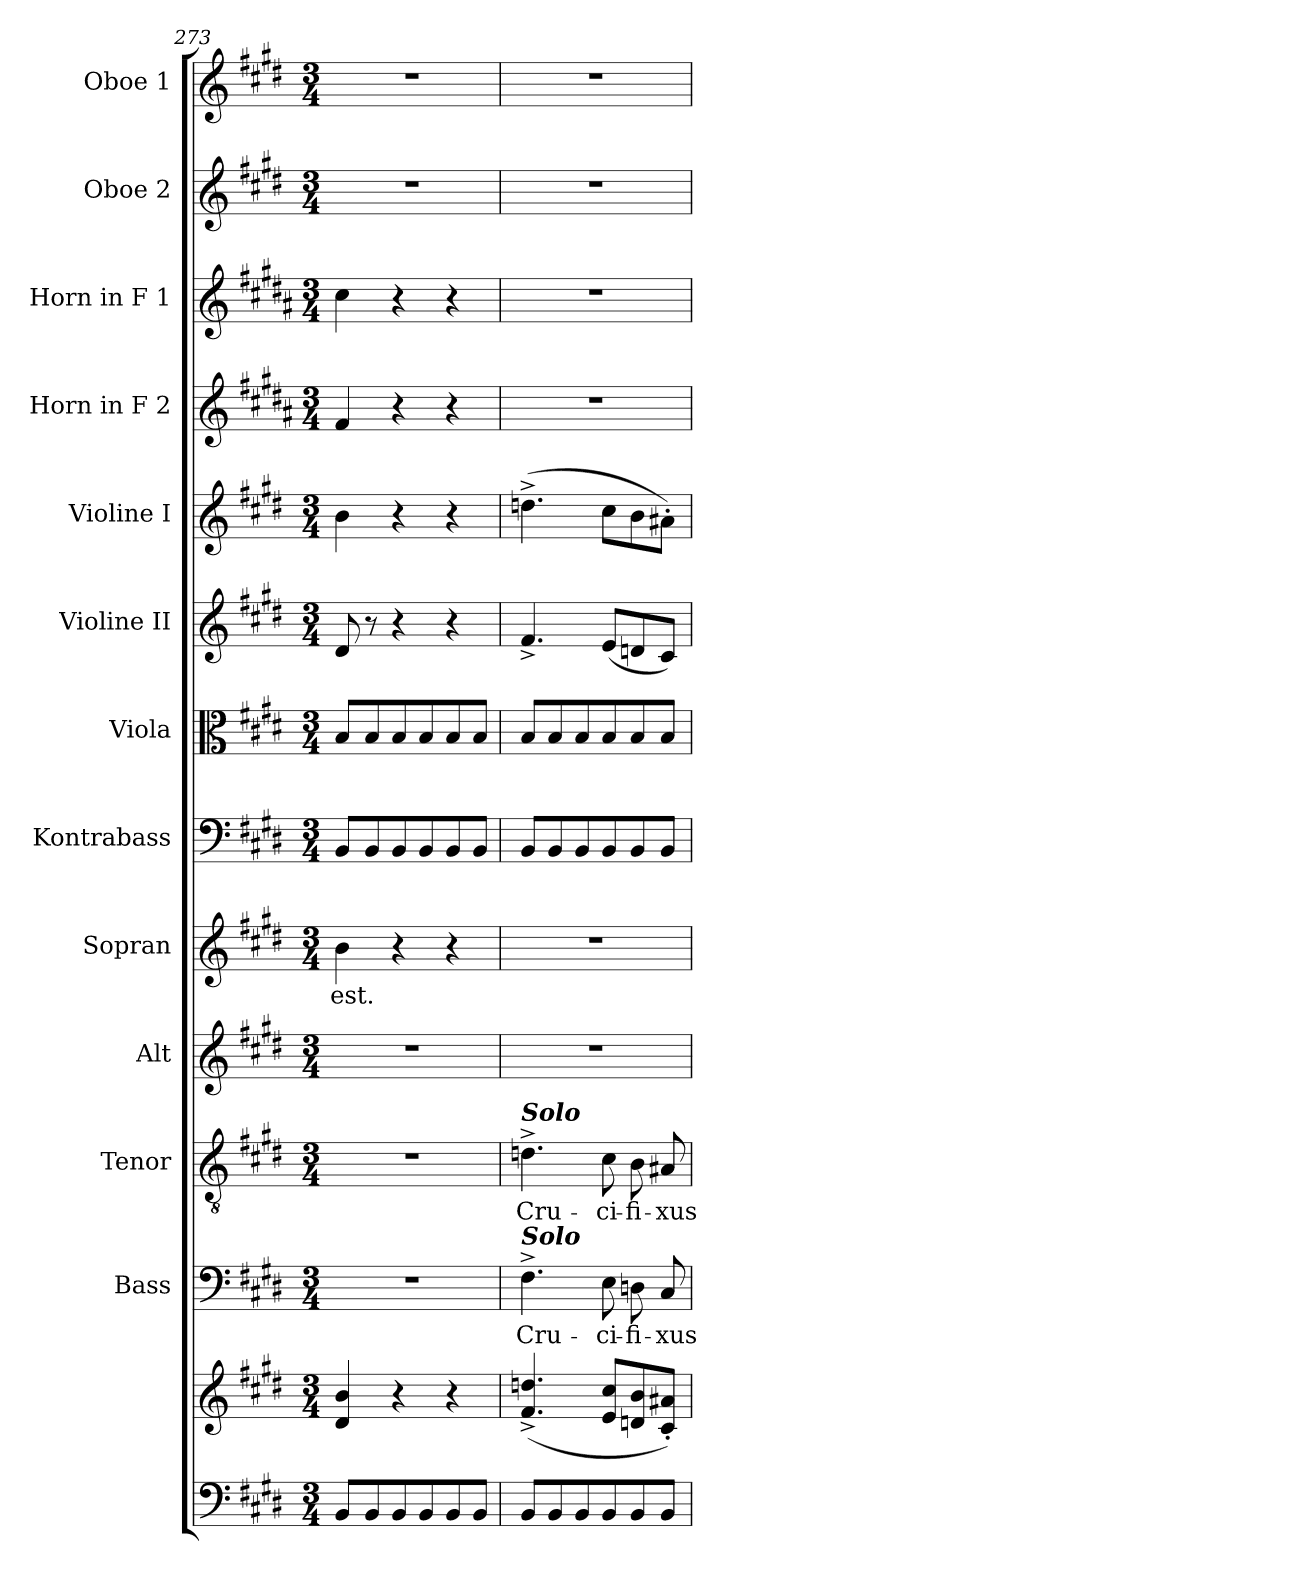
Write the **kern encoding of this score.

**kern	**kern	**kern	**text	**kern	**text	**kern	**kern	**text	**kern	**kern	**kern	**kern	**kern	**kern	**kern	**kern
*part13	*part13	*part12	*part12	*part11	*part11	*part10	*part9	*part9	*part8	*part7	*part6	*part5	*part4	*part3	*part2	*part1
*staff14	*staff13	*staff12	*staff12	*staff11	*staff11	*staff10	*staff9	*staff9	*staff8	*staff7	*staff6	*staff5	*staff4	*staff3	*staff2	*staff1
*	*	*I"Bass	*	*I"Tenor	*	*I"Alt	*I"Sopran	*	*I"Kontrabass	*I"Viola	*I"Violine II	*I"Violine I	*I"Horn in F 2	*I"Horn in F 1	*I"Oboe 2	*I"Oboe 1
*	*	*I'B.	*	*I'T.	*	*I'A.	*I'S.	*	*I'Kb.	*I'Vla.	*I'Vl. II	*I'Vl. I	*	*	*I'Ob.. 2	*I'Ob. 1
*clefF4	*clefG2	*clefF4	*	*clefGv2	*	*clefG2	*clefG2	*	*clefF4	*clefC3	*clefG2	*clefG2	*clefG2	*clefG2	*clefG2	*clefG2
*	*	*	*	*	*	*	*	*	*ITrd7c12	*	*	*	*ITrd4c7	*ITrd4c7	*	*
*k[f#c#g#d#]	*k[f#c#g#d#]	*k[f#c#g#d#]	*	*k[f#c#g#d#]	*	*k[f#c#g#d#]	*k[f#c#g#d#]	*	*k[f#c#g#d#]	*k[f#c#g#d#]	*k[f#c#g#d#]	*k[f#c#g#d#]	*k[f#c#g#d#]	*k[f#c#g#d#]	*k[f#c#g#d#]	*k[f#c#g#d#]
*E:	*E:	*E:	*	*E:	*	*E:	*E:	*	*E:	*E:	*E:	*E:	*E:	*E:	*E:	*E:
*M3/4	*M3/4	*M3/4	*	*M3/4	*	*M3/4	*M3/4	*	*M3/4	*M3/4	*M3/4	*M3/4	*M3/4	*M3/4	*M3/4	*M3/4
=273	=273	=273	=273	=273	=273	=273	=273	=273	=273	=273	=273	=273	=273	=273	=273	=273
!	!	!	!	!	!	!	!	!LO:LY:b	!	!	!	!	!	!	!	!
8BB/L	4d#/ 4b/	2.r	.	2.r	.	2.r	4b\	est.	8BBB/L	8B/L	8d#/	4b\	4B/	4f#\	2.r	2.r
8BB/	.	.	.	.	.	.	.	.	8BBB/	8B/	8r	.	.	.	.	.
8BB/	4r	.	.	.	.	.	4r	.	8BBB/	8B/	4r	4r	4r	4r	.	.
8BB/	.	.	.	.	.	.	.	.	8BBB/	8B/	.	.	.	.	.	.
8BB/	4r	.	.	.	.	.	4r	.	8BBB/	8B/	4r	4r	4r	4r	.	.
8BB/J	.	.	.	.	.	.	.	.	8BBB/J	8B/J	.	.	.	.	.	.
!!LO:PB:g=z
=274	=274	=274	=274	=274	=274	=274	=274	=274	=274	=274	=274	=274	=274	=274	=274	=274
!	!	!	!	!LO:TX:a:Bi:t=Solo	!	!	!	!	!	!	!	!	!	!	!	!
!	!	!LO:TX:a:Bi:t=Solo	!	!	!	!	!	!	!	!	!	!	!	!	!	!
!	!	!	!LO:LY:b	!	!LO:LY:b	!	!	!	!	!	!	!	!	!	!	!
8BB/L	(<4.f#/^< 4.ddn/^<	4.F#^>\	Cru-	4.dn^>\	Cru-	2.r	2.r	.	8BBB/L	8B/L	4.f#^</	(>4.ddn^>\	2.r	2.r	2.r	2.r
8BB/	.	.	.	.	.	.	.	.	8BBB/	8B/	.	.	.	.	.	.
8BB/	.	.	.	.	.	.	.	.	8BBB/	8B/	.	.	.	.	.	.
!	!	!	!LO:LY:b	!	!LO:LY:b	!	!	!	!	!	!	!	!	!	!	!
8BB/	8e/ 8cc#/L	8E\	-ci-	8c#\	-ci-	.	.	.	8BBB/	8B/	(<8e/L	8cc#\L	.	.	.	.
!	!	!	!LO:LY:b	!	!LO:LY:b	!	!	!	!	!	!	!	!	!	!	!
8BB/	8dn/ 8b/	8Dn\	-fi-	8B\	-fi-	.	.	.	8BBB/	8B/	8dn/	8b\	.	.	.	.
!	!	!	!LO:LY:b	!	!LO:LY:b	!	!	!	!	!	!	!	!	!	!	!
8BB/J	8c#/'< 8a#X/'<J)	8C#/	-xus	8A#X/	-xus	.	.	.	8BBB/J	8B/J	8c#/J)	8a#X'>\J)	.	.	.	.
=	=	=	=	=	=	=	=	=	=	=	=	=	=	=	=	=
*-	*-	*-	*-	*-	*-	*-	*-	*-	*-	*-	*-	*-	*-	*-	*-	*-
